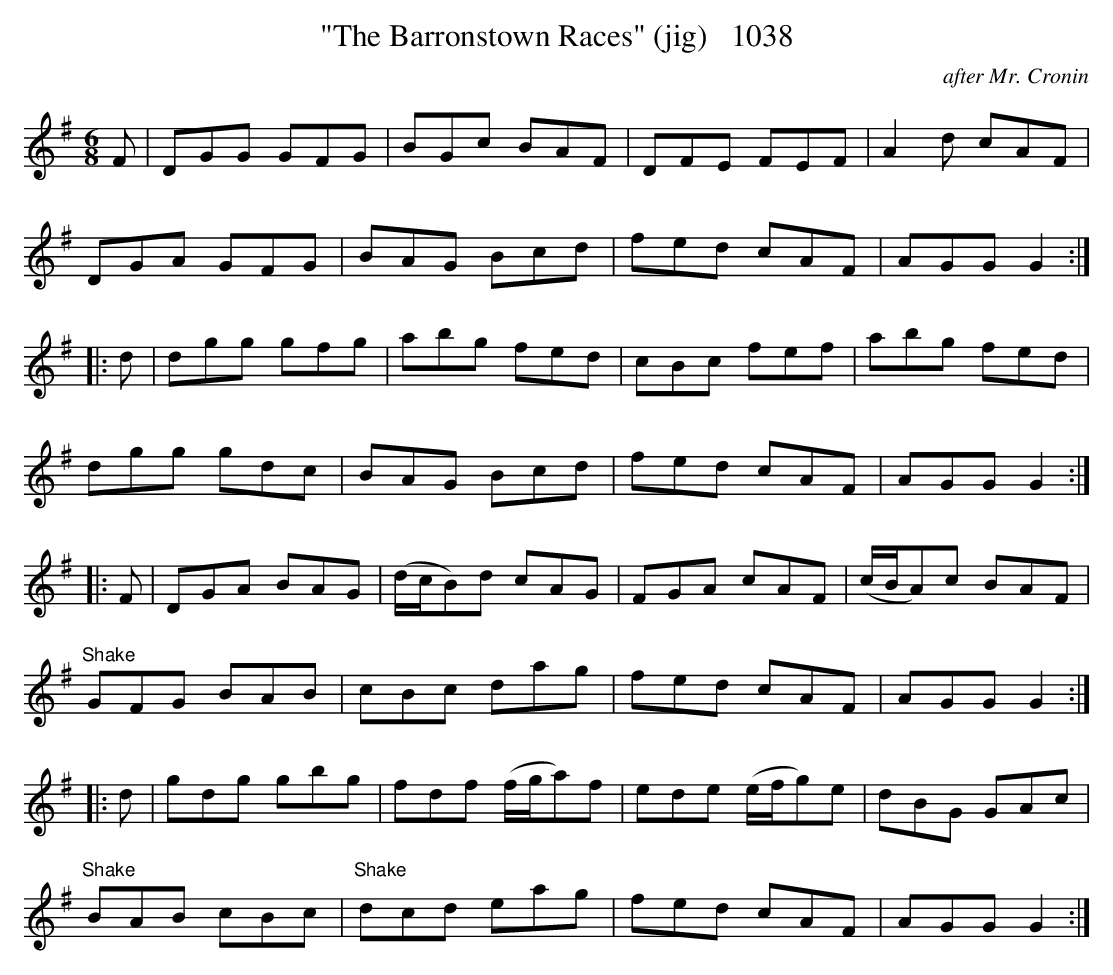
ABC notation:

X:1
T:"The Barronstown Races" (jig)   1038
C:after Mr. Cronin
BRENNAN July 2003 (HTTP://WWW.SOSYOURMOM.COM)
M:6/8
L:1/8
K:G
F|DGG GFG|BGc BAF|DFE FEF|A2d cAF|
DGA GFG|BAG Bcd|fed cAF|AGG G2:|
|:d|dgg gfg|abg fed|cBc fef|abg fed|
dgg gdc|BAG Bcd|fed cAF|AGG G2:|
|:F|DGA BAG|(d/2c/2B)d cAG|FGA cAF|(c/2B/2A)c BAF|
"Shake"GFG BAB|cBc dag|fed cAF|AGG G2:|
|:d|gdg gbg|fdf (f/2g/2a)f|ede (e/2f/2g)e|dBG GAc|
"Shake"BAB cBc|"Shake"dcd eag|fed cAF|AGG G2:|
